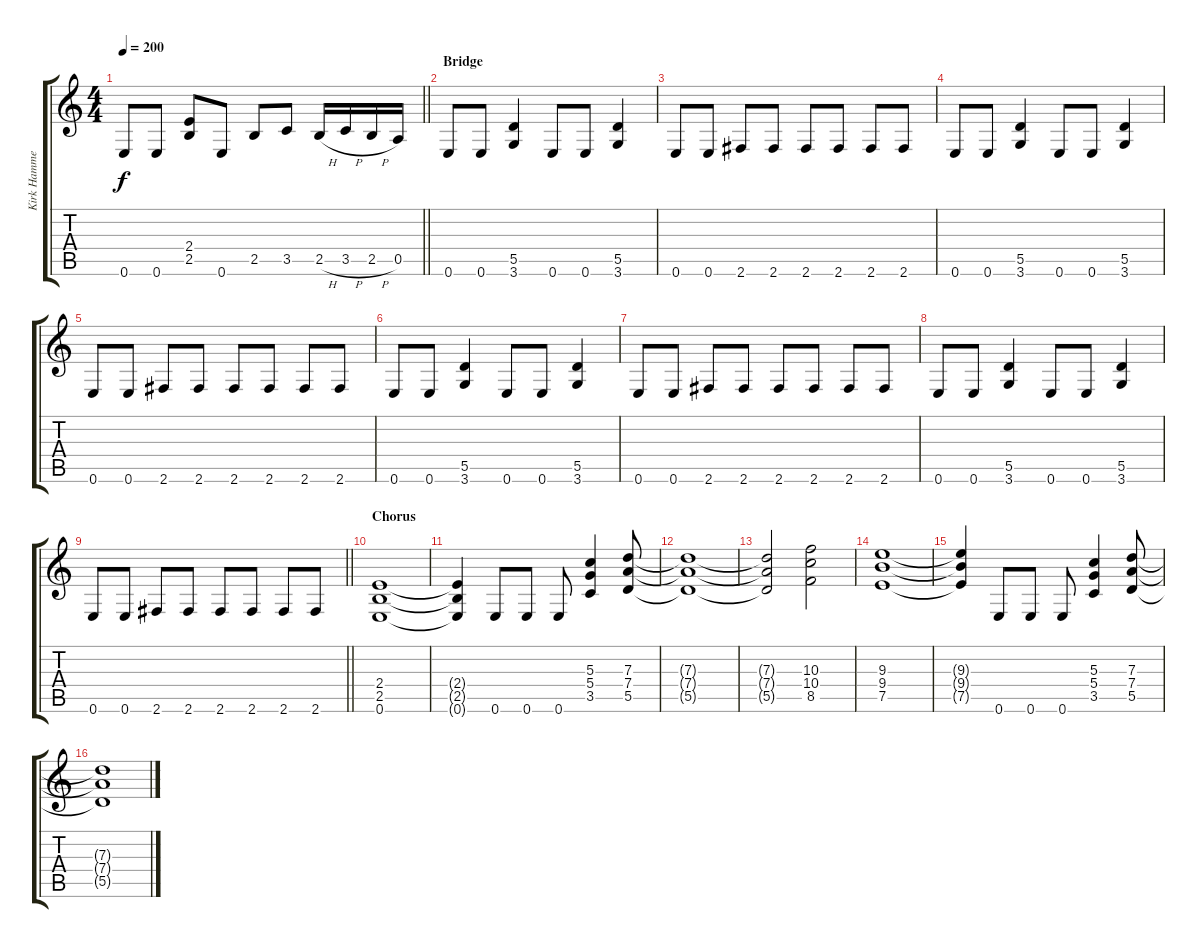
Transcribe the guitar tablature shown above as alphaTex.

\track ("Kirk Hammet (Guitar)" "Kirk Hamme") {instrument distortionguitar}
\staff {score tabs}
\tuning (E4 B3 G3 D3 A2 E2) {hide}
\ts (4 4)
\tempo 200
\clef g2
\barLineRight lightlight
\ks c
0.6.8{dy f} 0.6.8 (2.4 2.5).8 0.6.8 2.5.8 3.5.8 2.5{h}.16 3.5{h}.16 2.5{h}.16 0.5.16 |
\section ("" "Bridge")
0.6.8 0.6.8 (5.5 3.6).4 0.6.8 0.6.8 (5.5 3.6).4 |
0.6.8 0.6.8 2.6.8 2.6.8 2.6.8 2.6.8 2.6.8 2.6.8 |
0.6.8 0.6.8 (5.5 3.6).4 0.6.8 0.6.8 (5.5 3.6).4 |
0.6.8 0.6.8 2.6.8 2.6.8 2.6.8 2.6.8 2.6.8 2.6.8 |
0.6.8 0.6.8 (5.5 3.6).4 0.6.8 0.6.8 (5.5 3.6).4 |
0.6.8 0.6.8 2.6.8 2.6.8 2.6.8 2.6.8 2.6.8 2.6.8 |
0.6.8 0.6.8 (5.5 3.6).4 0.6.8 0.6.8 (5.5 3.6).4 |
\barLineRight lightlight
0.6.8 0.6.8 2.6.8 2.6.8 2.6.8 2.6.8 2.6.8 2.6.8 |
\section ("" "Chorus")
(2.4 2.5 0.6).1 |
(2.4{t} 2.5{t} 0.6{t}).4 0.6.8 0.6.8 0.6.8 (5.3 5.4 3.5).4 (7.3 7.4 5.5).8 |
(7.3{t} 7.4{t} 5.5{t}).1 |
(7.3{t} 7.4{t} 5.5{t}).2 (10.3 10.4 8.5).2 |
(9.3 9.4 7.5).1 |
(9.3{t} 9.4{t} 7.5{t}).4 0.6.8 0.6.8 0.6.8 (5.3 5.4 3.5).4 (7.3 7.4 5.5).8 |
(7.3{t} 7.4{t} 5.5{t}).1
